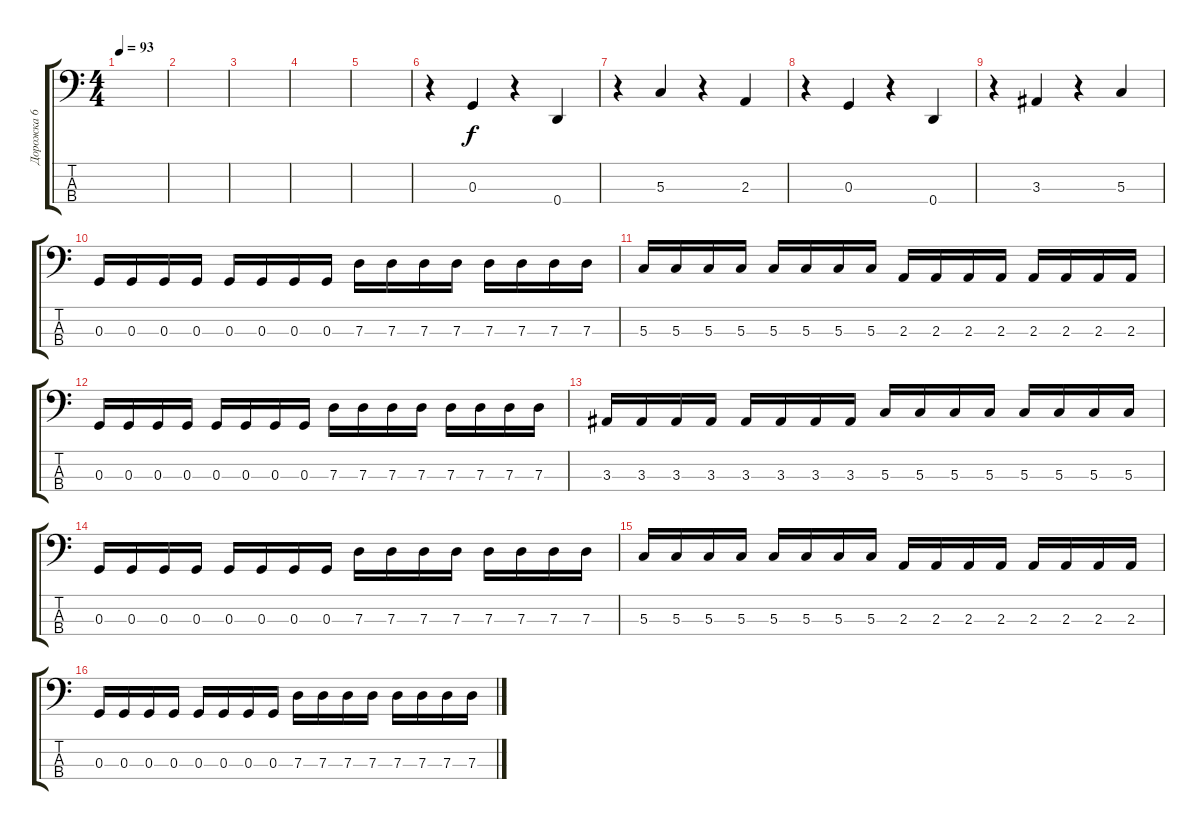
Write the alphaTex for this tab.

\track ("Дорожка 6" "Дорожка 6") {instrument electricbassfinger}
\staff {score tabs}
\tuning (F2 C2 G1 D1) {hide}
\ts (4 4)
\tempo 93
\clef f4
\ks c
|
|
|
|
|
r.4 0.3.4 r.4 0.4.4 |
r.4 5.3.4 r.4 2.3.4 |
r.4 0.3.4 r.4 0.4.4 |
r.4 3.3.4 r.4 5.3.4 |
0.3.16 0.3.16 0.3.16 0.3.16 0.3.16 0.3.16 0.3.16 0.3.16 7.3.16 7.3.16 7.3.16 7.3.16 7.3.16 7.3.16 7.3.16 7.3.16 |
5.3.16 5.3.16 5.3.16 5.3.16 5.3.16 5.3.16 5.3.16 5.3.16 2.3.16 2.3.16 2.3.16 2.3.16 2.3.16 2.3.16 2.3.16 2.3.16 |
0.3.16 0.3.16 0.3.16 0.3.16 0.3.16 0.3.16 0.3.16 0.3.16 7.3.16 7.3.16 7.3.16 7.3.16 7.3.16 7.3.16 7.3.16 7.3.16 |
3.3.16 3.3.16 3.3.16 3.3.16 3.3.16 3.3.16 3.3.16 3.3.16 5.3.16 5.3.16 5.3.16 5.3.16 5.3.16 5.3.16 5.3.16 5.3.16 |
0.3.16 0.3.16 0.3.16 0.3.16 0.3.16 0.3.16 0.3.16 0.3.16 7.3.16 7.3.16 7.3.16 7.3.16 7.3.16 7.3.16 7.3.16 7.3.16 |
5.3.16 5.3.16 5.3.16 5.3.16 5.3.16 5.3.16 5.3.16 5.3.16 2.3.16 2.3.16 2.3.16 2.3.16 2.3.16 2.3.16 2.3.16 2.3.16 |
0.3.16 0.3.16 0.3.16 0.3.16 0.3.16 0.3.16 0.3.16 0.3.16 7.3.16 7.3.16 7.3.16 7.3.16 7.3.16 7.3.16 7.3.16 7.3.16
